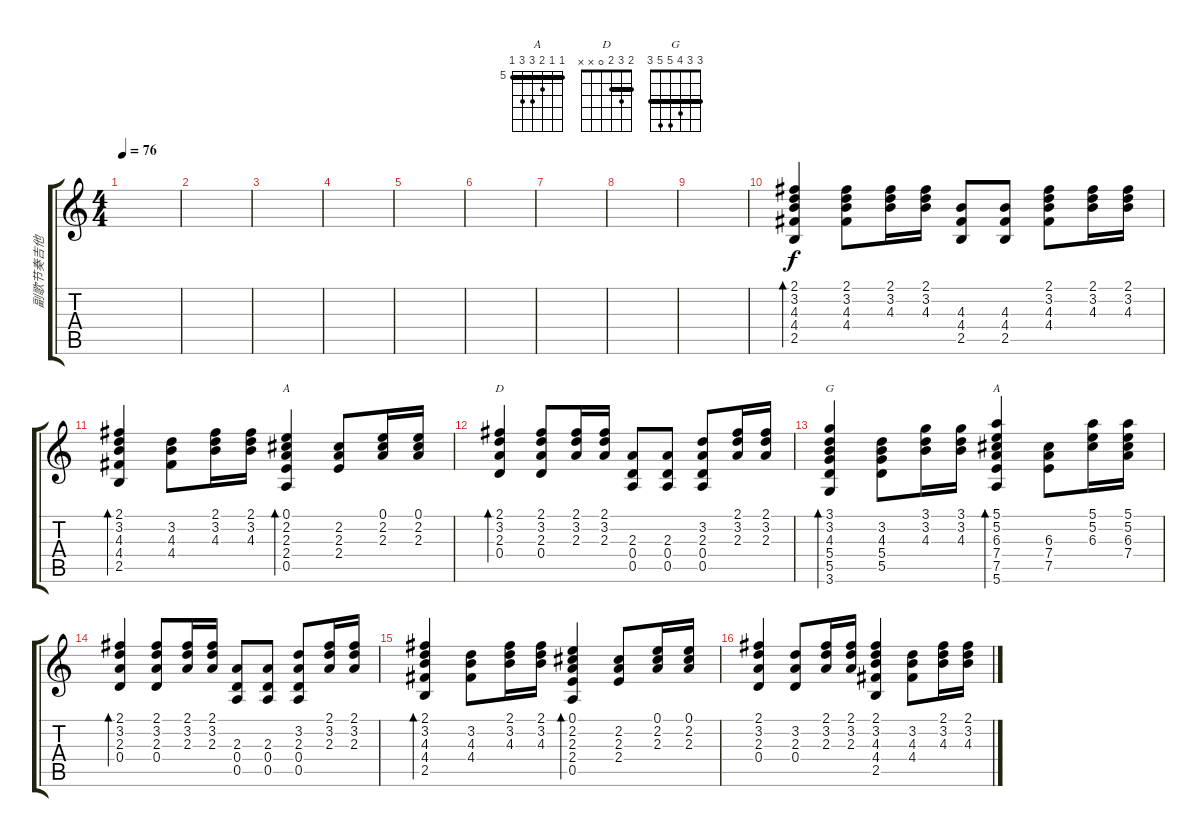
\track ("副歌节奏吉他" "副歌节奏吉他") {instrument electricguitarmuted}
\staff {score tabs}
\tuning (E4 B3 G3 D3 A2 E2) {hide}
\chord ("A" 0 2 2 2 0 x)
\chord ("D" 2 3 2 0 x x) {barre 2}
\chord ("G" 3 3 4 5 5 3) {barre 3}
\chord ("A" 5 5 6 7 7 5) {firstfret 5 barre 5}
\ts (4 4)
\tempo 76
\clef g2
\ks c
|
|
|
|
|
|
|
|
|
(2.1 3.2 4.3 4.4 2.5).4{bd 240} (2.1 3.2 4.3 4.4).8 (2.1 3.2 4.3).16 (2.1 3.2 4.3).16 (4.3 4.4 2.5).8 (4.3 4.4 2.5).8 (2.1 3.2 4.3 4.4).8 (2.1 3.2 4.3).16 (2.1 3.2 4.3).16 |
(2.1 3.2 4.3 4.4 2.5).4{bd 60} (3.2 4.3 4.4).8 (2.1 3.2 4.3).16 (2.1 3.2 4.3).16 (0.1 2.2 2.3 2.4 0.5).4{bd 60 ch "A"} (2.2 2.3 2.4).8 (0.1 2.2 2.3).16 (0.1 2.2 2.3).16 |
(2.1 3.2 2.3 0.4).4{bd 30 ch "D"} (2.1 3.2 2.3 0.4).8 (2.1 3.2 2.3).16 (2.1 3.2 2.3).16 (2.3 0.4 0.5).8 (2.3 0.4 0.5).8 (3.2 2.3 0.4 0.5).8 (2.1 3.2 2.3).16 (2.1 3.2 2.3).16 |
(3.1 3.2 4.3 5.4 5.5 3.6).4{bd 60 ch "G"} (3.2 4.3 5.4 5.5).8 (3.1 3.2 4.3).16 (3.1 3.2 4.3).16 (5.1 5.2 6.3 7.4 7.5 5.6).4{bd 60 ch "A"} (6.3 7.4 7.5).8 (5.1 5.2 6.3).16 (5.1 5.2 6.3 7.4).16 |
(2.1 3.2 2.3 0.4).4{bd 60} (2.1 3.2 2.3 0.4).8 (2.1 3.2 2.3).16 (2.1 3.2 2.3).16 (2.3 0.4 0.5).8 (2.3 0.4 0.5).8 (3.2 2.3 0.4 0.5).8 (2.1 3.2 2.3).16 (2.1 3.2 2.3).16 |
(2.1 3.2 4.3 4.4 2.5).4{bd 60} (3.2 4.3 4.4).8 (2.1 3.2 4.3).16 (2.1 3.2 4.3).16 (0.1 2.2 2.3 2.4 0.5).4{bd 60} (2.2 2.3 2.4).8 (0.1 2.2 2.3).16 (0.1 2.2 2.3).16 |
(2.1 3.2 2.3 0.4).4 (3.2 2.3 0.4).8 (2.1 3.2 2.3).16 (2.1 3.2 2.3).16 (2.1 3.2 4.3 4.4 2.5).4 (3.2 4.3 4.4).8 (2.1 3.2 4.3).16 (2.1 3.2 4.3).16
